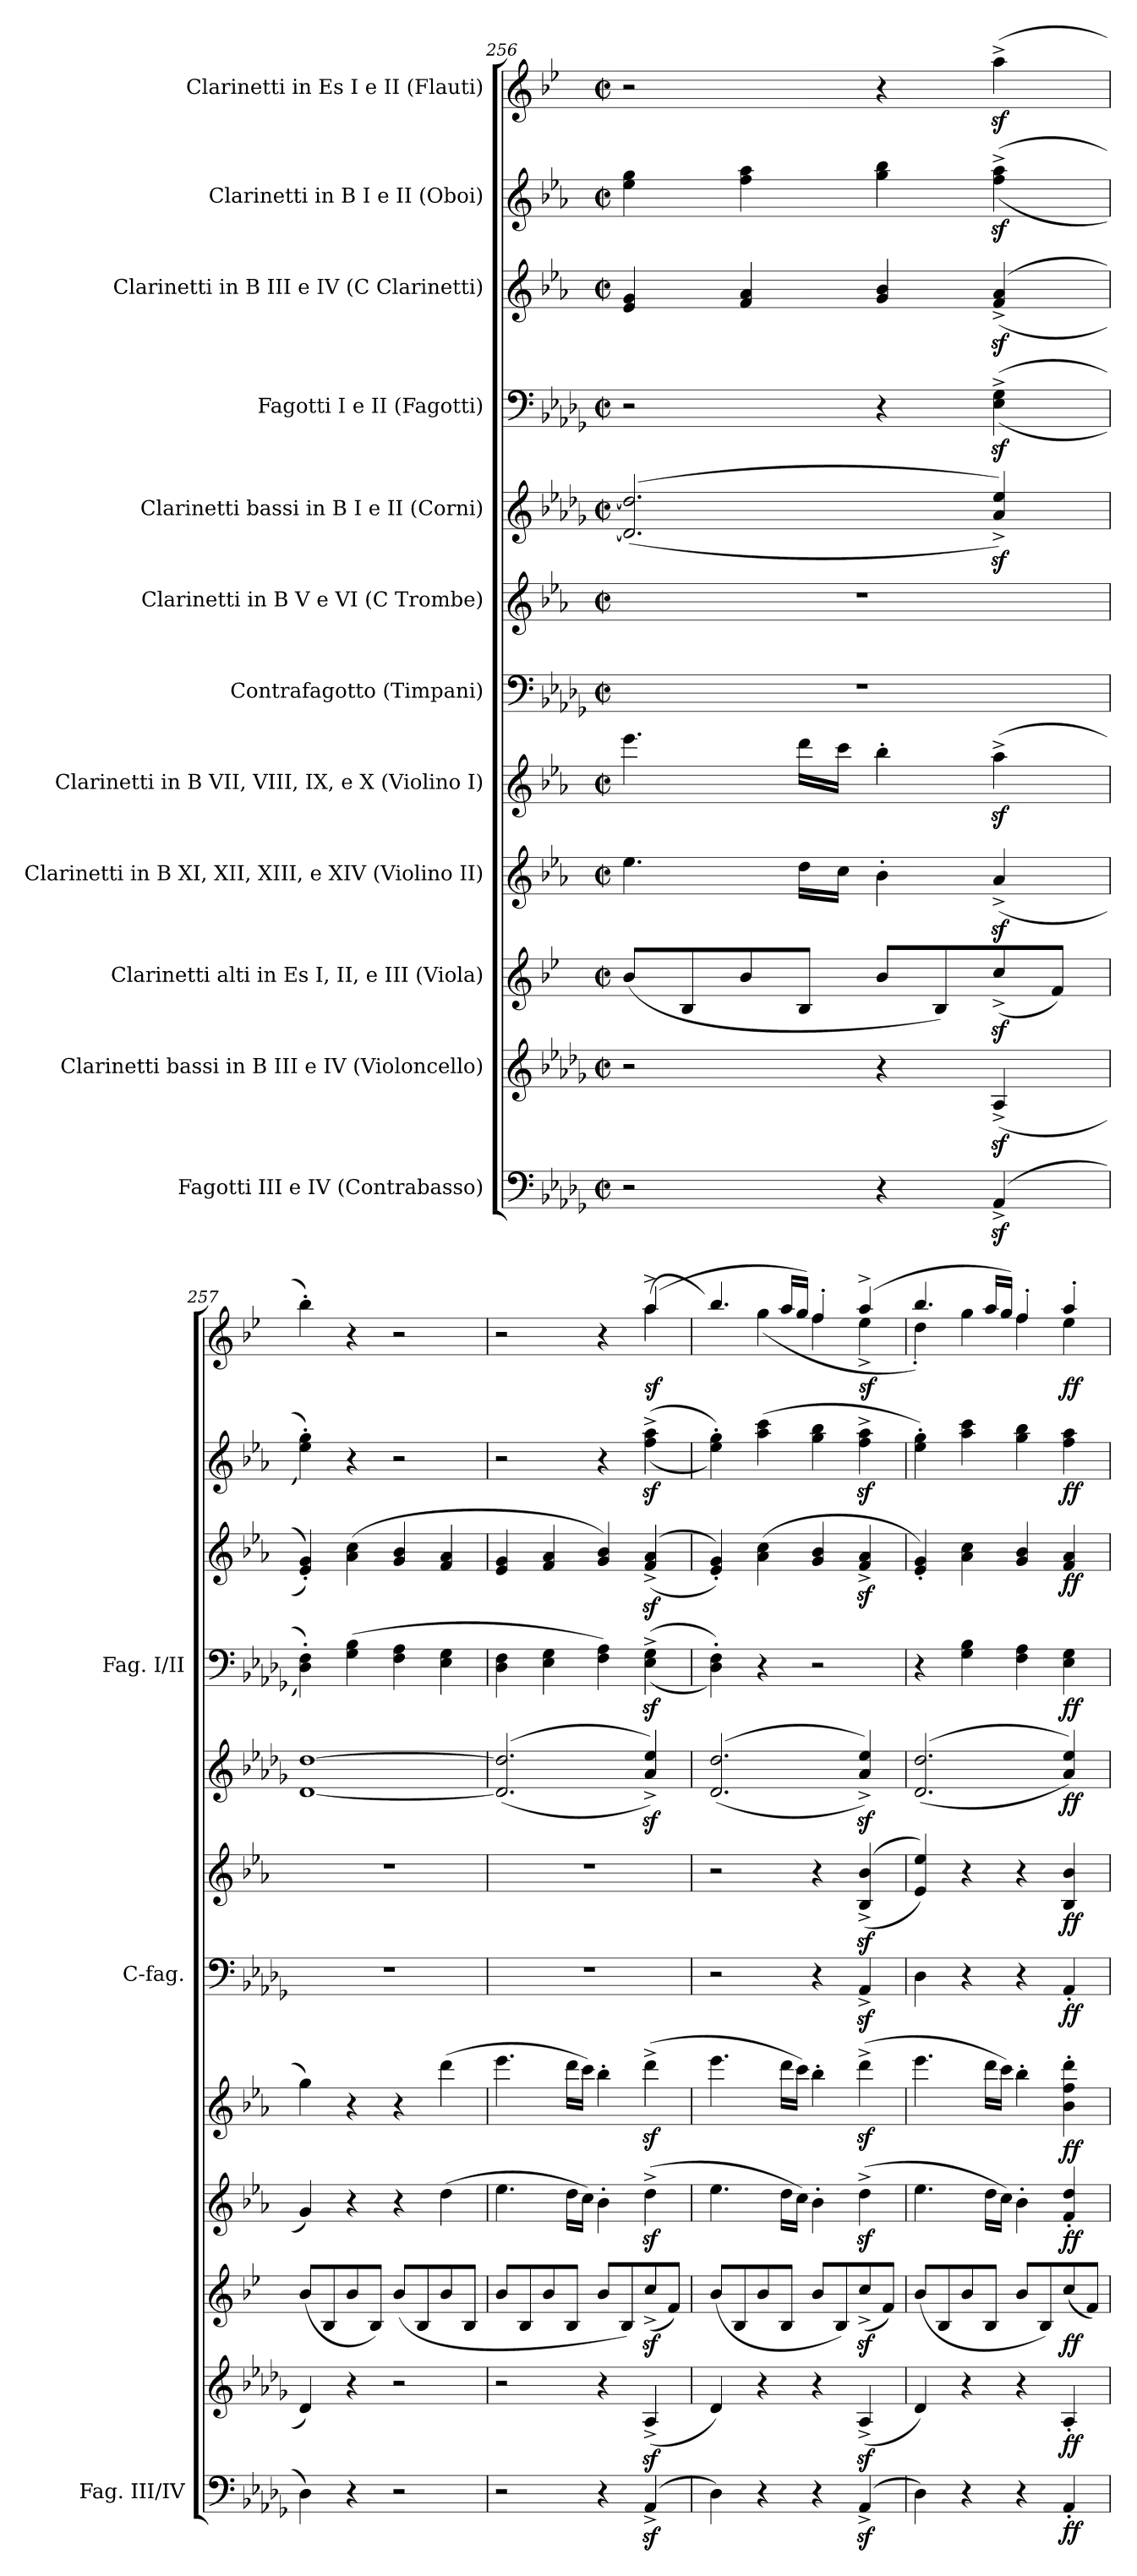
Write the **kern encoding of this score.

**kern	**dynam	**kern	**dynam	**kern	**dynam	**kern	**dynam	**kern	**dynam	**kern	**dynam	**kern	**dynam	**kern	**dynam	**kern	**dynam	**kern	**dynam	**kern	**dynam	**kern	**dynam
*part12	*part12	*part11	*part11	*part10	*part10	*part9	*part9	*part8	*part8	*part7	*part7	*part6	*part6	*part5	*part5	*part4	*part4	*part3	*part3	*part2	*part2	*part1	*part1
*staff12	*staff12	*staff11	*staff11	*staff10	*staff10	*staff9	*staff9	*staff8	*staff8	*staff7	*staff7	*staff6	*staff6	*staff5	*staff5	*staff4	*staff4	*staff3	*staff3	*staff2	*staff2	*staff1	*staff1
*I"Fagotti III e IV (Contrabasso)	*	*I"Clarinetti bassi in B III e IV (Violoncello)	*	*I"Clarinetti alti in Es I, II, e III (Viola)	*	*I"Clarinetti in B XI, XII, XIII, e XIV (Violino II)	*	*I"Clarinetti in B VII, VIII, IX, e X (Violino I)	*	*I"Contrafagotto (Timpani)	*	*I"Clarinetti in B V e VI (C Trombe)	*	*I"Clarinetti bassi in B I e II (Corni)	*	*I"Fagotti I e II (Fagotti)	*	*I"Clarinetti in B III e IV (C Clarinetti)	*	*I"Clarinetti in B I e II (Oboi)	*	*I"Clarinetti in Es I e II (Flauti)	*
*I'Fag. III/IV	*	*	*	*	*	*	*	*	*	*I'C-fag.	*	*	*	*	*	*I'Fag. I/II	*	*	*	*	*	*	*
*clefF4	*	*clefG2	*	*clefG2	*	*clefG2	*	*clefG2	*	*clefF4	*	*clefG2	*	*clefG2	*	*clefF4	*	*clefG2	*	*clefG2	*	*clefG2	*
*	*	*ITrd8c14	*	*ITrd5c9	*	*ITrd1c2	*	*ITrd1c2	*	*ITrd7c12	*	*ITrd1c2	*	*ITrd8c14	*	*	*	*ITrd1c2	*	*ITrd1c2	*	*ITrd-2c-3	*
*k[b-e-a-d-g-]	*	*k[b-e-a-d-g-]	*	*k[b-e-a-d-g-]	*	*k[b-e-a-d-g-]	*	*k[b-e-a-d-g-]	*	*k[b-e-a-d-g-]	*	*k[b-e-a-d-g-]	*	*k[b-e-a-d-g-]	*	*k[b-e-a-d-g-]	*	*k[b-e-a-d-g-]	*	*k[b-e-a-d-g-]	*	*k[b-e-a-d-g-]	*
*M2/2	*	*M2/2	*	*M2/2	*	*M2/2	*	*M2/2	*	*M2/2	*	*M2/2	*	*M2/2	*	*M2/2	*	*M2/2	*	*M2/2	*	*M2/2	*
*met(c|)	*	*met(c|)	*	*met(c|)	*	*met(c|)	*	*met(c|)	*	*met(c|)	*	*met(c|)	*	*met(c|)	*	*met(c|)	*	*met(c|)	*	*met(c|)	*	*met(c|)	*
=256	=256	=256	=256	=256	=256	=256	=256	=256	=256	=256	=256	=256	=256	=256	=256	=256	=256	=256	=256	=256	=256	=256	=256
2r	.	2r	.	(<8d-/L	.	4.dd-\	.	4.ddd-\	.	1r	.	1r	.	(>(<2.D-/] 2.d-/]	.	2r	.	4d-/ 4f/	.	4dd-\ 4ff\	.	2r	.
.	.	.	.	8D-/	.	.	.	.	.	.	.	.	.	.	.	.	.	.	.	.	.	.	.
.	.	.	.	8d-/	.	.	.	.	.	.	.	.	.	.	.	.	.	4e-/ 4g-/	.	4ee-\ 4gg-\	.	.	.
.	.	.	.	8D-/J	.	16cc\LL	.	16ccc\LL	.	.	.	.	.	.	.	.	.	.	.	.	.	.	.
.	.	.	.	.	.	16b-\JJ	.	16bb-\JJ	.	.	.	.	.	.	.	.	.	.	.	.	.	.	.
4r	.	4r	.	8d-/L	.	4a-'\	.	4aa-'\	.	.	.	.	.	.	.	4r	.	4f/ 4a-/	.	4ff\ 4aa-\	.	4r	.
.	.	.	.	8D-/)	.	.	.	.	.	.	.	.	.	.	.	.	.	.	.	.	.	.	.
(<4AA-z<^/	.	(<4AA-z<^/	.	(<8e-z<^/	.	(<4g-z<^/	.	(>4gg-z<^\	.	.	.	.	.	4A-/z<^ 4e-/z<^))	.	(<(>4E-\z<^ 4G-\z<^	.	(>(<4e-/z<^ 4g-/z<^	.	(>(<4ee-\z<^ 4gg-\z<^	.	(>4cccz<^\	.
.	.	.	.	8A-/J)	.	.	.	.	.	.	.	.	.	.	.	.	.	.	.	.	.	.	.
=257	=257	=257	=257	=257	=257	=257	=257	=257	=257	=257	=257	=257	=257	=257	=257	=257	=257	=257	=257	=257	=257	=257	=257
4D-\)	.	4D-/)	.	(<8d-/L	.	4f/)	.	4ff\)	.	1r	.	1r	.	[1D- [1d-	.	4D-\' 4F\'))	.	4d-/' 4f/'))	.	4dd-\' 4ff\'))	.	4ddd-'\)	.
.	.	.	.	8D-/	.	.	.	.	.	.	.	.	.	.	.	.	.	.	.	.	.	.	.
4r	.	4r	.	8d-/	.	4r	.	4r	.	.	.	.	.	.	.	(>4G-\ 4B-\	.	(<4g-\ 4b-\	.	4r	.	4r	.
.	.	.	.	8D-/J)	.	.	.	.	.	.	.	.	.	.	.	.	.	.	.	.	.	.	.
2r	.	2r	.	(<8d-/L	.	4r	.	4r	.	.	.	.	.	.	.	4F\ 4A-\	.	4f/ 4a-/	.	2r	.	2r	.
.	.	.	.	8D-/	.	.	.	.	.	.	.	.	.	.	.	.	.	.	.	.	.	.	.
.	.	.	.	8d-/	.	(>4cc\	.	(>4ccc\	.	.	.	.	.	.	.	4E-\ 4G-\	.	4e-/ 4g-/	.	.	.	.	.
.	.	.	.	8D-/J	.	.	.	.	.	.	.	.	.	.	.	.	.	.	.	.	.	.	.
=258	=258	=258	=258	=258	=258	=258	=258	=258	=258	=258	=258	=258	=258	=258	=258	=258	=258	=258	=258	=258	=258	=258	=258
*	*	*	*	*	*	*	*	*	*	*	*	*	*	*	*	*	*	*	*	*	*	*^	*
2r	.	2r	.	8d-/L	.	4.dd-\	.	4.ddd-\	.	1r	.	1r	.	(>(<2.D-/] 2.d-/]	.	4D-\ 4F\	.	4d-/ 4f/	.	2r	.	2r	2.ryy	.
.	.	.	.	8D-/	.	.	.	.	.	.	.	.	.	.	.	.	.	.	.	.	.	.	.	.
.	.	.	.	8d-/	.	.	.	.	.	.	.	.	.	.	.	4E-\ 4G-\	.	4e-/ 4g-/	.	.	.	.	.	.
.	.	.	.	8D-/J	.	16cc\LL	.	16ccc\LL	.	.	.	.	.	.	.	.	.	.	.	.	.	.	.	.
.	.	.	.	.	.	16b-\JJ)	.	16bb-\JJ)	.	.	.	.	.	.	.	.	.	.	.	.	.	.	.	.
4r	.	4r	.	8d-/L	.	4a-'\	.	4aa-'\	.	.	.	.	.	.	.	4F\ 4A-\)	.	4f/ 4a-/)	.	4r	.	4r	.	.
.	.	.	.	8D-/)	.	.	.	.	.	.	.	.	.	.	.	.	.	.	.	.	.	.	.	.
!	!	!	!	!	!	!	!	!	!	!	!	!	!	!	!	!	!	!	!	!	!	!	!	!LO:DY:b
(<4AA-z<^/	.	(<4AA-z<^/	.	(<8e-z<^/	.	(>4ccz<^\	.	(>4cccz<^\	.	.	.	.	.	4A-/z<^ 4e-/z<^))	.	(<(>4E-\z<^ 4G-\z<^	.	(<(>4e-/z<^ 4g-/z<^	.	(>(<4ee-\z<^ 4gg-\z<^	.	(>4ccc^/	(<4ccc\	sf
.	.	.	.	8A-/J)	.	.	.	.	.	.	.	.	.	.	.	.	.	.	.	.	.	.	.	.
!!LO:PB:g=z	!!
=259	=259	=259	=259	=259	=259	=259	=259	=259	=259	=259	=259	=259	=259	=259	=259	=259	=259	=259	=259	=259	=259	=259	=259	=259
4D-\)	.	4D-/)	.	(<8d-/L	.	4.dd-\	.	4.ddd-\	.	2r	.	2r	.	(>(<2.D-/ 2.d-/	.	4D-\' 4F\'))	.	4d-/' 4f/'))	.	4dd-\' 4ff\'))	.	4.ddd-/	4ddd-\yy)	.
.	.	.	.	8D-/	.	.	.	.	.	.	.	.	.	.	.	.	.	.	.	.	.	.	.	.
4r	.	4r	.	8d-/	.	.	.	.	.	.	.	.	.	.	.	4r	.	(>4g-\ 4b-\	.	(>4gg-\ 4bb-\	.	.	(<4bb-\	.
.	.	.	.	8D-/J	.	16cc\LL	.	16ccc\LL	.	.	.	.	.	.	.	.	.	.	.	.	.	16ccc/LL	.	.
.	.	.	.	.	.	16b-\JJ)	.	16bb-\JJ)	.	.	.	.	.	.	.	.	.	.	.	.	.	16bb-/JJ)	.	.
4r	.	4r	.	8d-/L	.	4a-'\	.	4aa-'\	.	4r	.	4r	.	.	.	2r	.	4f/ 4a-/	.	4ff\ 4aa-\	.	4aa-'/	4aa-\	.
.	.	.	.	8D-/)	.	.	.	.	.	.	.	.	.	.	.	.	.	.	.	.	.	.	.	.
!	!	!	!	!	!	!	!	!	!	!	!	!	!	!	!	!	!	!	!	!	!	!	!	!LO:DY:b
(<4AA-z<^/	.	(<4AA-z<^/	.	(<8e-z<^/	.	(>4ccz<^\	.	(>4cccz<^\	.	4AAA-z<^/	.	(<(>4A-/z<^ 4a-/z<^	.	4A-/z<^ 4e-/z<^))	.	.	.	4e-/z<^ 4g-/z<^	.	4ee-\z<^ 4gg-\z<^	.	(>4ccc^/	4gg-^\	sf
.	.	.	.	8A-/J)	.	.	.	.	.	.	.	.	.	.	.	.	.	.	.	.	.	.	.	.
!!LO:PB:g=z	!!
=260	=260	=260	=260	=260	=260	=260	=260	=260	=260	=260	=260	=260	=260	=260	=260	=260	=260	=260	=260	=260	=260	=260	=260	=260
4D-\)	.	4D-/)	.	(<8d-/L	.	4.dd-\	.	4.ddd-\	.	4DD-\	.	4d-/ 4dd-/))	.	(>(<2.D-/ 2.d-/	.	4r	.	4d-/' 4f/')	.	4dd-\' 4ff\')	.	4.ddd-/	4ff'\)	.
.	.	.	.	8D-/	.	.	.	.	.	.	.	.	.	.	.	.	.	.	.	.	.	.	.	.
4r	.	4r	.	8d-/	.	.	.	.	.	4r	.	4r	.	.	.	4G-\ 4B-\	.	4g-\ 4b-\	.	4gg-\ 4bb-\	.	.	4bb-\	.
.	.	.	.	8D-/J	.	16cc\LL	.	16ccc\LL	.	.	.	.	.	.	.	.	.	.	.	.	.	16ccc/LL	.	.
.	.	.	.	.	.	16b-\JJ)	.	16bb-\JJ)	.	.	.	.	.	.	.	.	.	.	.	.	.	16bb-/JJ)	.	.
4r	.	4r	.	8d-/L	.	4a-'\	.	4aa-'\	.	4r	.	4r	.	.	.	4F\ 4A-\	.	4f/ 4a-/	.	4ff\ 4aa-\	.	4aa-'/	4aa-\	.
.	.	.	.	8D-/)	.	.	.	.	.	.	.	.	.	.	.	.	.	.	.	.	.	.	.	.
!	!LO:DY:b	!	!LO:DY:b	!	!LO:DY:b	!	!LO:DY:b	!	!LO:DY:b	!	!LO:DY:b	!	!LO:DY:b	!	!LO:DY:b	!	!LO:DY:b	!	!LO:DY:b	!	!LO:DY:b	!	!	!LO:DY:b
4AA-'/	ff	4AA-'/	ff	(<8e-/	ff	4e-/' 4cc/'	ff	4a-\' 4ee-\' 4ccc\'	ff	4AAA-'/	ff	4A-/ 4a-/	ff	4A-/ 4e-/))	ff	4E-\ 4G-\	ff	4e-/ 4g-/	ff	4ee-\ 4gg-\	ff	4ccc'/	4gg-\	ff
.	.	.	.	8A-/J)	.	.	.	.	.	.	.	.	.	.	.	.	.	.	.	.	.	.	.	.
*	*	*	*	*	*	*	*	*	*	*	*	*	*	*	*	*	*	*	*	*	*	*v	*v	*
=	=	=	=	=	=	=	=	=	=	=	=	=	=	=	=	=	=	=	=	=	=	=	=
*-	*-	*-	*-	*-	*-	*-	*-	*-	*-	*-	*-	*-	*-	*-	*-	*-	*-	*-	*-	*-	*-	*-	*-
